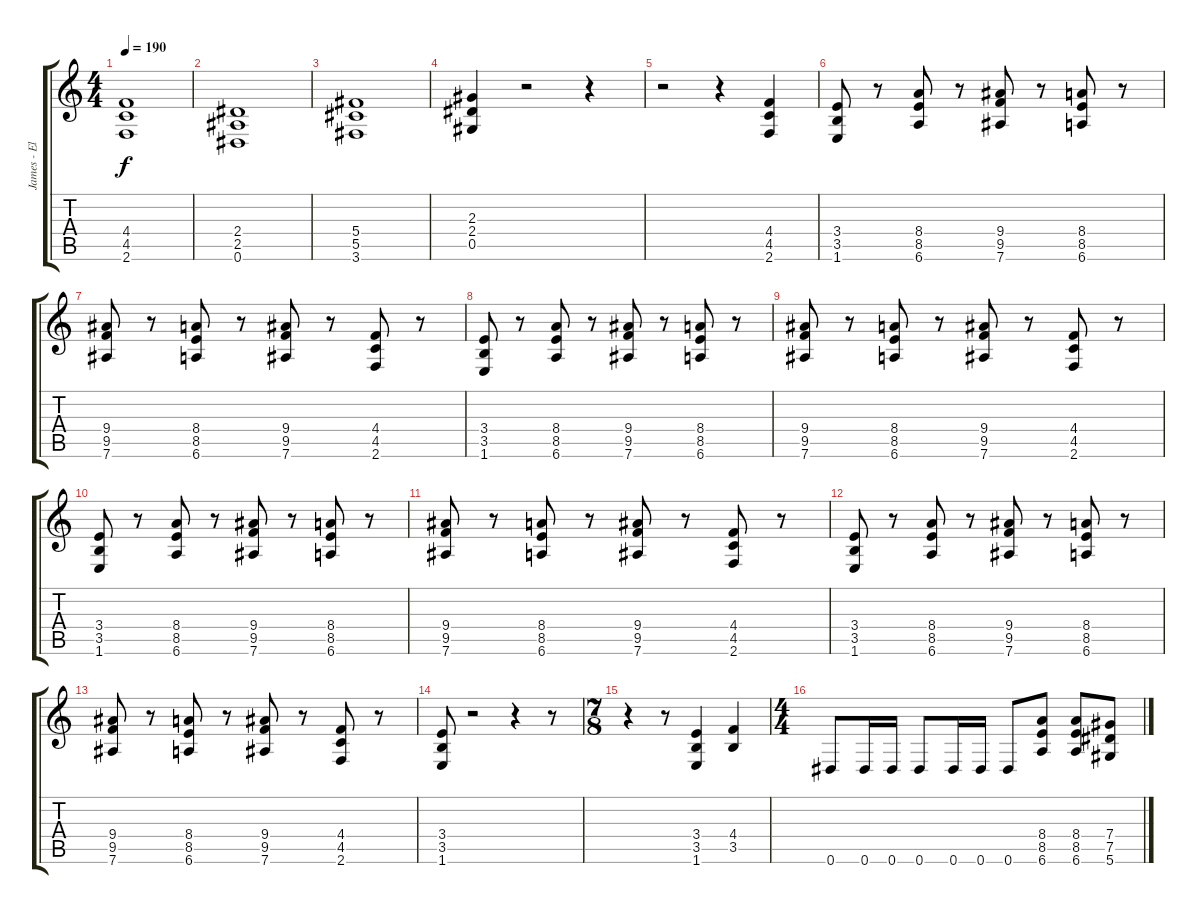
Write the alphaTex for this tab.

\track ("James - Electric Guitar " "James - El") {instrument distortionguitar}
\staff {score tabs}
\tuning (Eb4 Bb3 Gb3 Db3 Ab2 Eb2) {hide}
\ts (4 4)
\tempo 190
\clef g2
\ks c
(4.4 4.5 2.6).1{dy f} |
(2.4 2.5 0.6).1 |
(5.4 5.5 3.6).1 |
(2.3 2.4 0.5).4 r.2 r.4 |
r.2 r.4 (4.4 4.5 2.6).4 |
(3.4 3.5 1.6).8 r.8 (8.4 8.5 6.6).8 r.8 (9.4 9.5 7.6).8 r.8 (8.4 8.5 6.6).8 r.8 |
(9.4 9.5 7.6).8 r.8 (8.4 8.5 6.6).8 r.8 (9.4 9.5 7.6).8 r.8 (4.4 4.5 2.6).8 r.8 |
(3.4 3.5 1.6).8 r.8 (8.4 8.5 6.6).8 r.8 (9.4 9.5 7.6).8 r.8 (8.4 8.5 6.6).8 r.8 |
(9.4 9.5 7.6).8 r.8 (8.4 8.5 6.6).8 r.8 (9.4 9.5 7.6).8 r.8 (4.4 4.5 2.6).8 r.8 |
(3.4 3.5 1.6).8 r.8 (8.4 8.5 6.6).8 r.8 (9.4 9.5 7.6).8 r.8 (8.4 8.5 6.6).8 r.8 |
(9.4 9.5 7.6).8 r.8 (8.4 8.5 6.6).8 r.8 (9.4 9.5 7.6).8 r.8 (4.4 4.5 2.6).8 r.8 |
(3.4 3.5 1.6).8 r.8 (8.4 8.5 6.6).8 r.8 (9.4 9.5 7.6).8 r.8 (8.4 8.5 6.6).8 r.8 |
(9.4 9.5 7.6).8 r.8 (8.4 8.5 6.6).8 r.8 (9.4 9.5 7.6).8 r.8 (4.4 4.5 2.6).8 r.8 |
(3.4 3.5 1.6).8 r.2 r.4 r.8 |
\ts (7 8)
r.4 r.8 (3.4 3.5 1.6).4 (4.4 3.5).4 |
\ts (4 4)
0.6.8 0.6.16 0.6.16 0.6.8 0.6.16 0.6.16 0.6.8 (8.4 8.5 6.6).8 (8.4 8.5 6.6).8 (7.4 7.5 5.6).8
